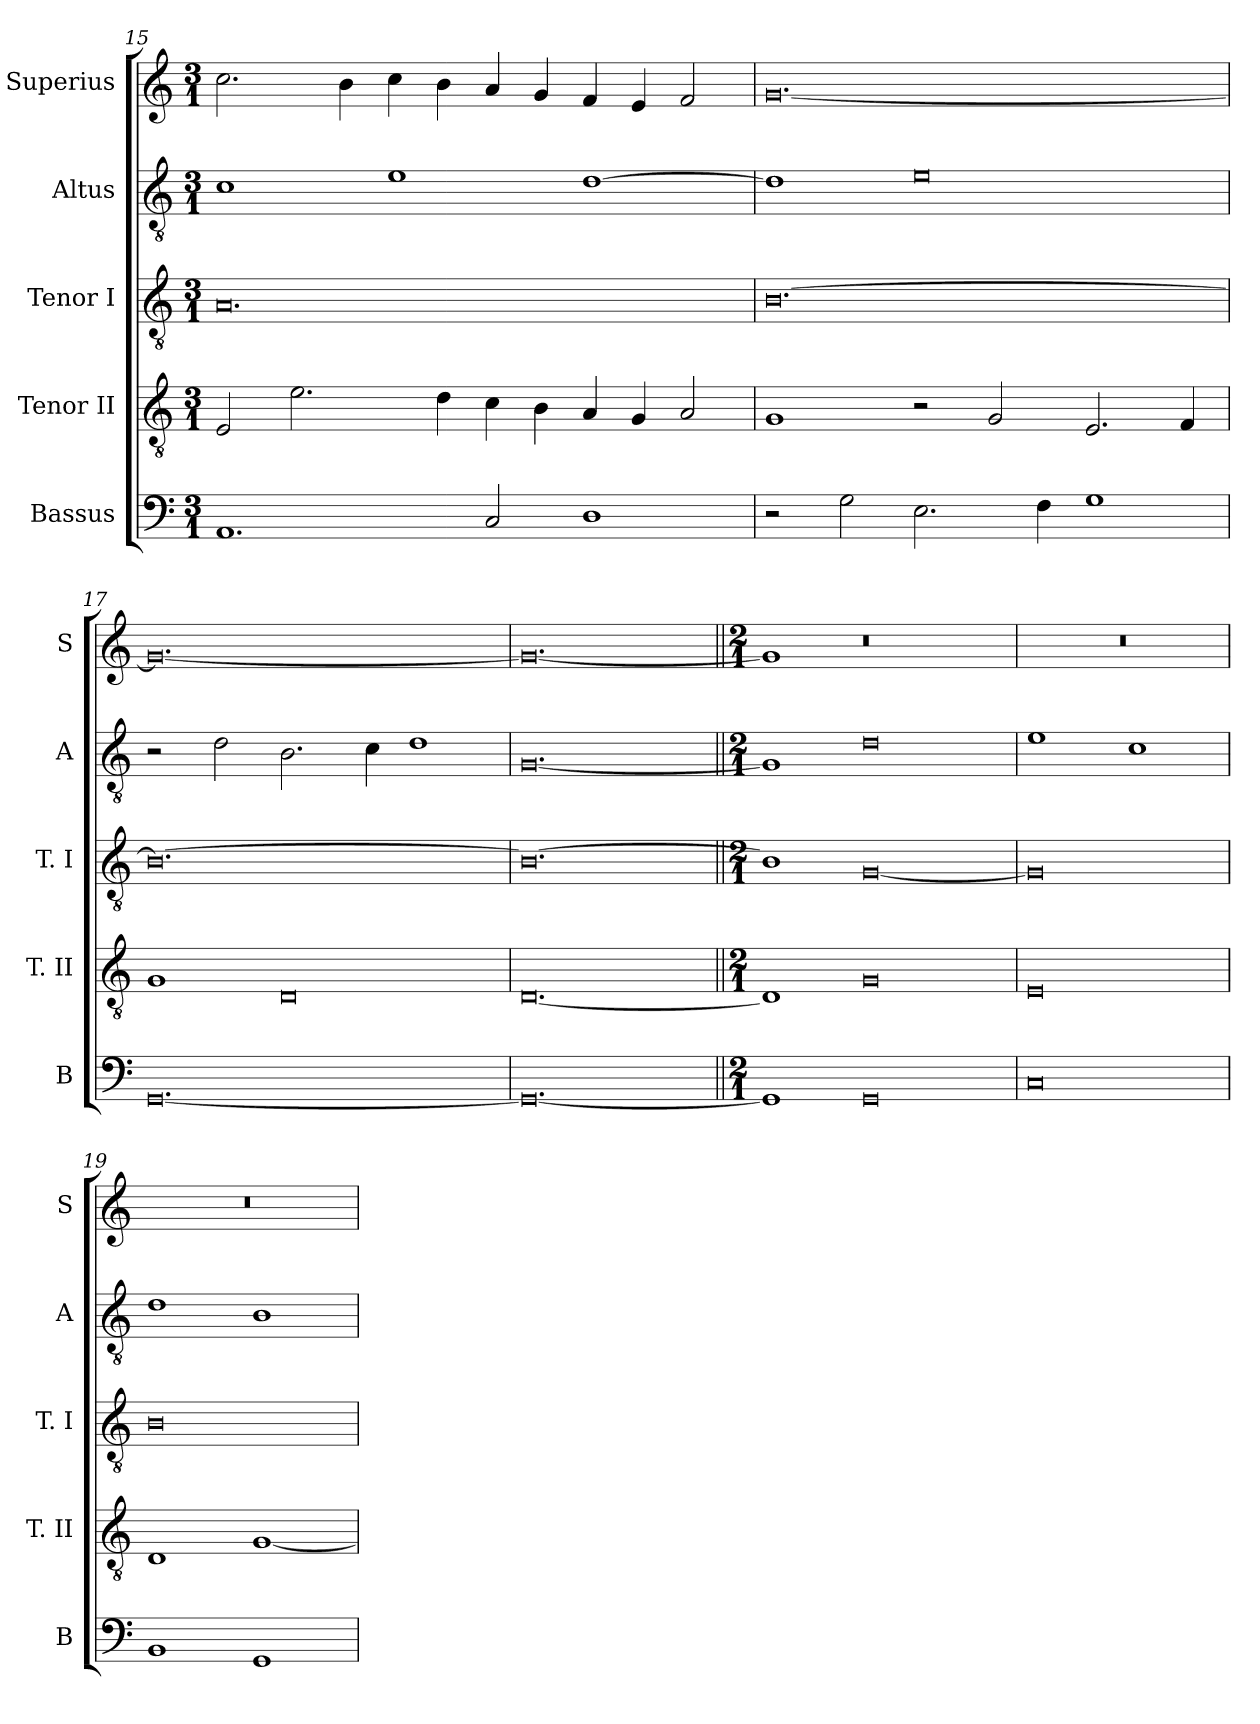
**kern	**kern	**kern	**kern	**kern
*part5	*part4	*part3	*part2	*part1
*staff5	*staff4	*staff3	*staff2	*staff1
*I"Bassus	*I"Tenor II	*I"Tenor I	*I"Altus	*I"Superius
*I'B	*I'T. II	*I'T. I	*I'A	*I'S
*clefF4	*clefGv2	*clefGv2	*clefGv2	*clefG2
*k[]	*k[]	*k[]	*k[]	*k[]
*C:	*C:	*C:	*C:	*C:
*M3/1	*M3/1	*M3/1	*M3/1	*M3/1
=15	=15	=15	=15	=15
1.AA	2E	0.A	1c	2.cc
.	2.e	.	.	.
.	.	.	.	4b
.	.	.	1e	4cc
.	4d	.	.	4b
2C	4c	.	.	4a
.	4B	.	.	4g
1D	4A	.	[1d	4f
.	4G	.	.	4e
.	2A	.	.	2f
=16	=16	=16	=16	=16
2r	1G	[0.B	1d]	[0.g
2G	.	.	.	.
2.E	2r	.	0e	.
.	2G	.	.	.
4F	.	.	.	.
1G	2.E	.	.	.
.	4F	.	.	.
=17	=17	=17	=17	=17
[0.GG	1G	0.B_	2r	0.g_
.	.	.	2d	.
.	0D	.	2.B	.
.	.	.	4c	.
.	.	.	1d	.
=	=	=	=	=
0.GG_	[0.D	0.B_	[0.G	0.g_
=||	=||	=||	=||	=||
*M2/1	*M2/1	*M2/1	*M2/1	*M2/1
1GG]	1D]	1B]	1G]	1g]
0GG	0G	[0G	0d	0r
=18	=18	=18	=18	=18
0C	0E	0G]	1e	0r
.	.	.	1c	.
=19	=19	=19	=19	=19
1BB	1D	0B	1d	0r
1GG	[1G	.	1B	.
=	=	=	=	=
*-	*-	*-	*-	*-
